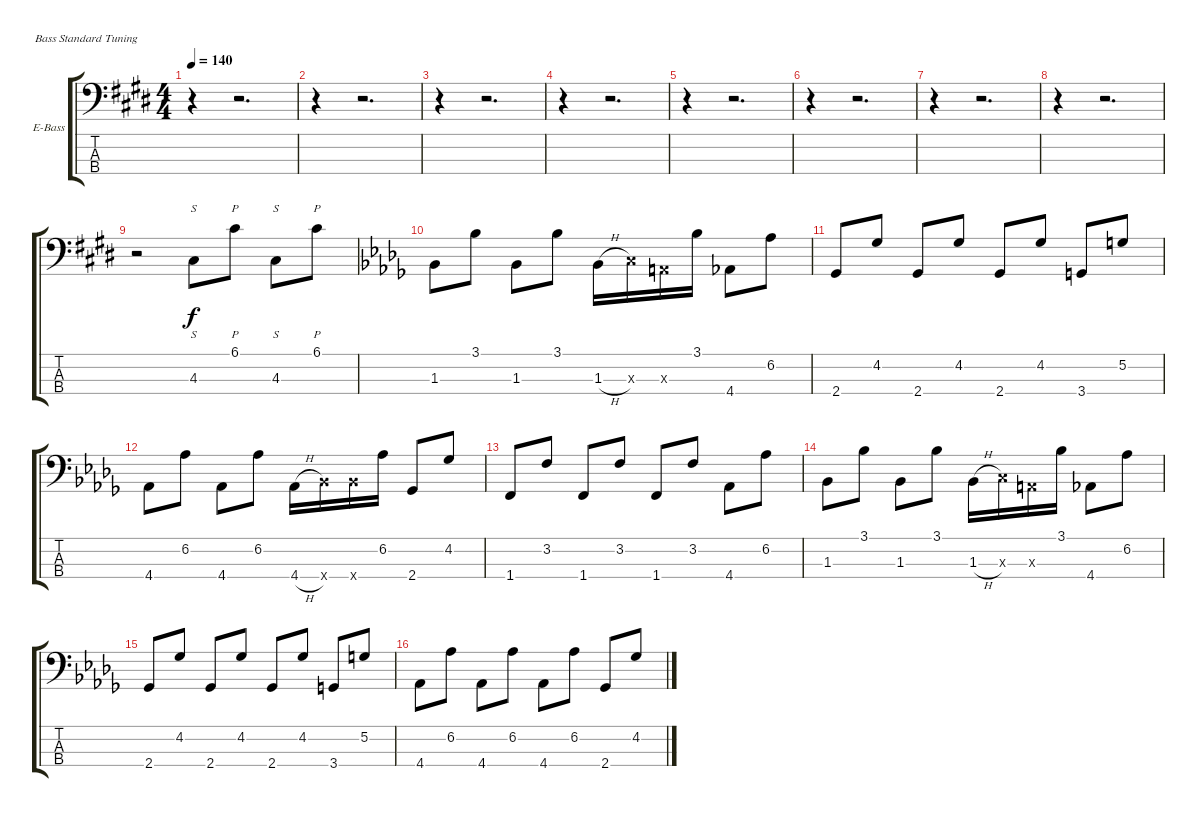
\bracketExtendMode groupsimilarinstruments
\firstSystemTrackNameOrientation horizontal
\otherSystemsTrackNameOrientation horizontal
\track ("Slap Bass" "E-Bass") {instrument slapbass1}
\staff {score tabs}
\tuning (G2 D2 A1 E1)
\ts (4 4)
\tempo 140
\clef f4
\ks e
r.4{dy f} r.2{d} |
r.4 r.2{d} |
r.4 r.2{d} |
r.4 r.2{d} |
r.4 r.2{d} |
r.4 r.2{d} |
r.4 r.2{d} |
r.4 r.2{d} |
r.2 4.3.8{s} 6.1.8{p} 4.3.8{s} 6.1.8{p} |
\ks db
1.3.8 3.1.8 1.3.8 3.1.8 1.3{h}.16 3.3{x}.16 0.3{x}.16 3.1.16 4.4.8 6.2.8 |
2.4.8 4.2.8 2.4.8 4.2.8 2.4.8 4.2.8 3.4.8 5.2.8 |
4.4.8 6.2.8 4.4.8 6.2.8 4.4{h}.16 6.4{x}.16 6.4{x}.16 6.2.16 2.4.8 4.2.8 |
1.4.8 3.2.8 1.4.8 3.2.8 1.4.8 3.2.8 4.4.8 6.2.8 |
1.3.8 3.1.8 1.3.8 3.1.8 1.3{h}.16 3.3{x}.16 0.3{x}.16 3.1.16 4.4.8 6.2.8 |
2.4.8 4.2.8 2.4.8 4.2.8 2.4.8 4.2.8 3.4.8 5.2.8 |
4.4.8 6.2.8 4.4.8 6.2.8 4.4.8 6.2.8 2.4.8 4.2.8
